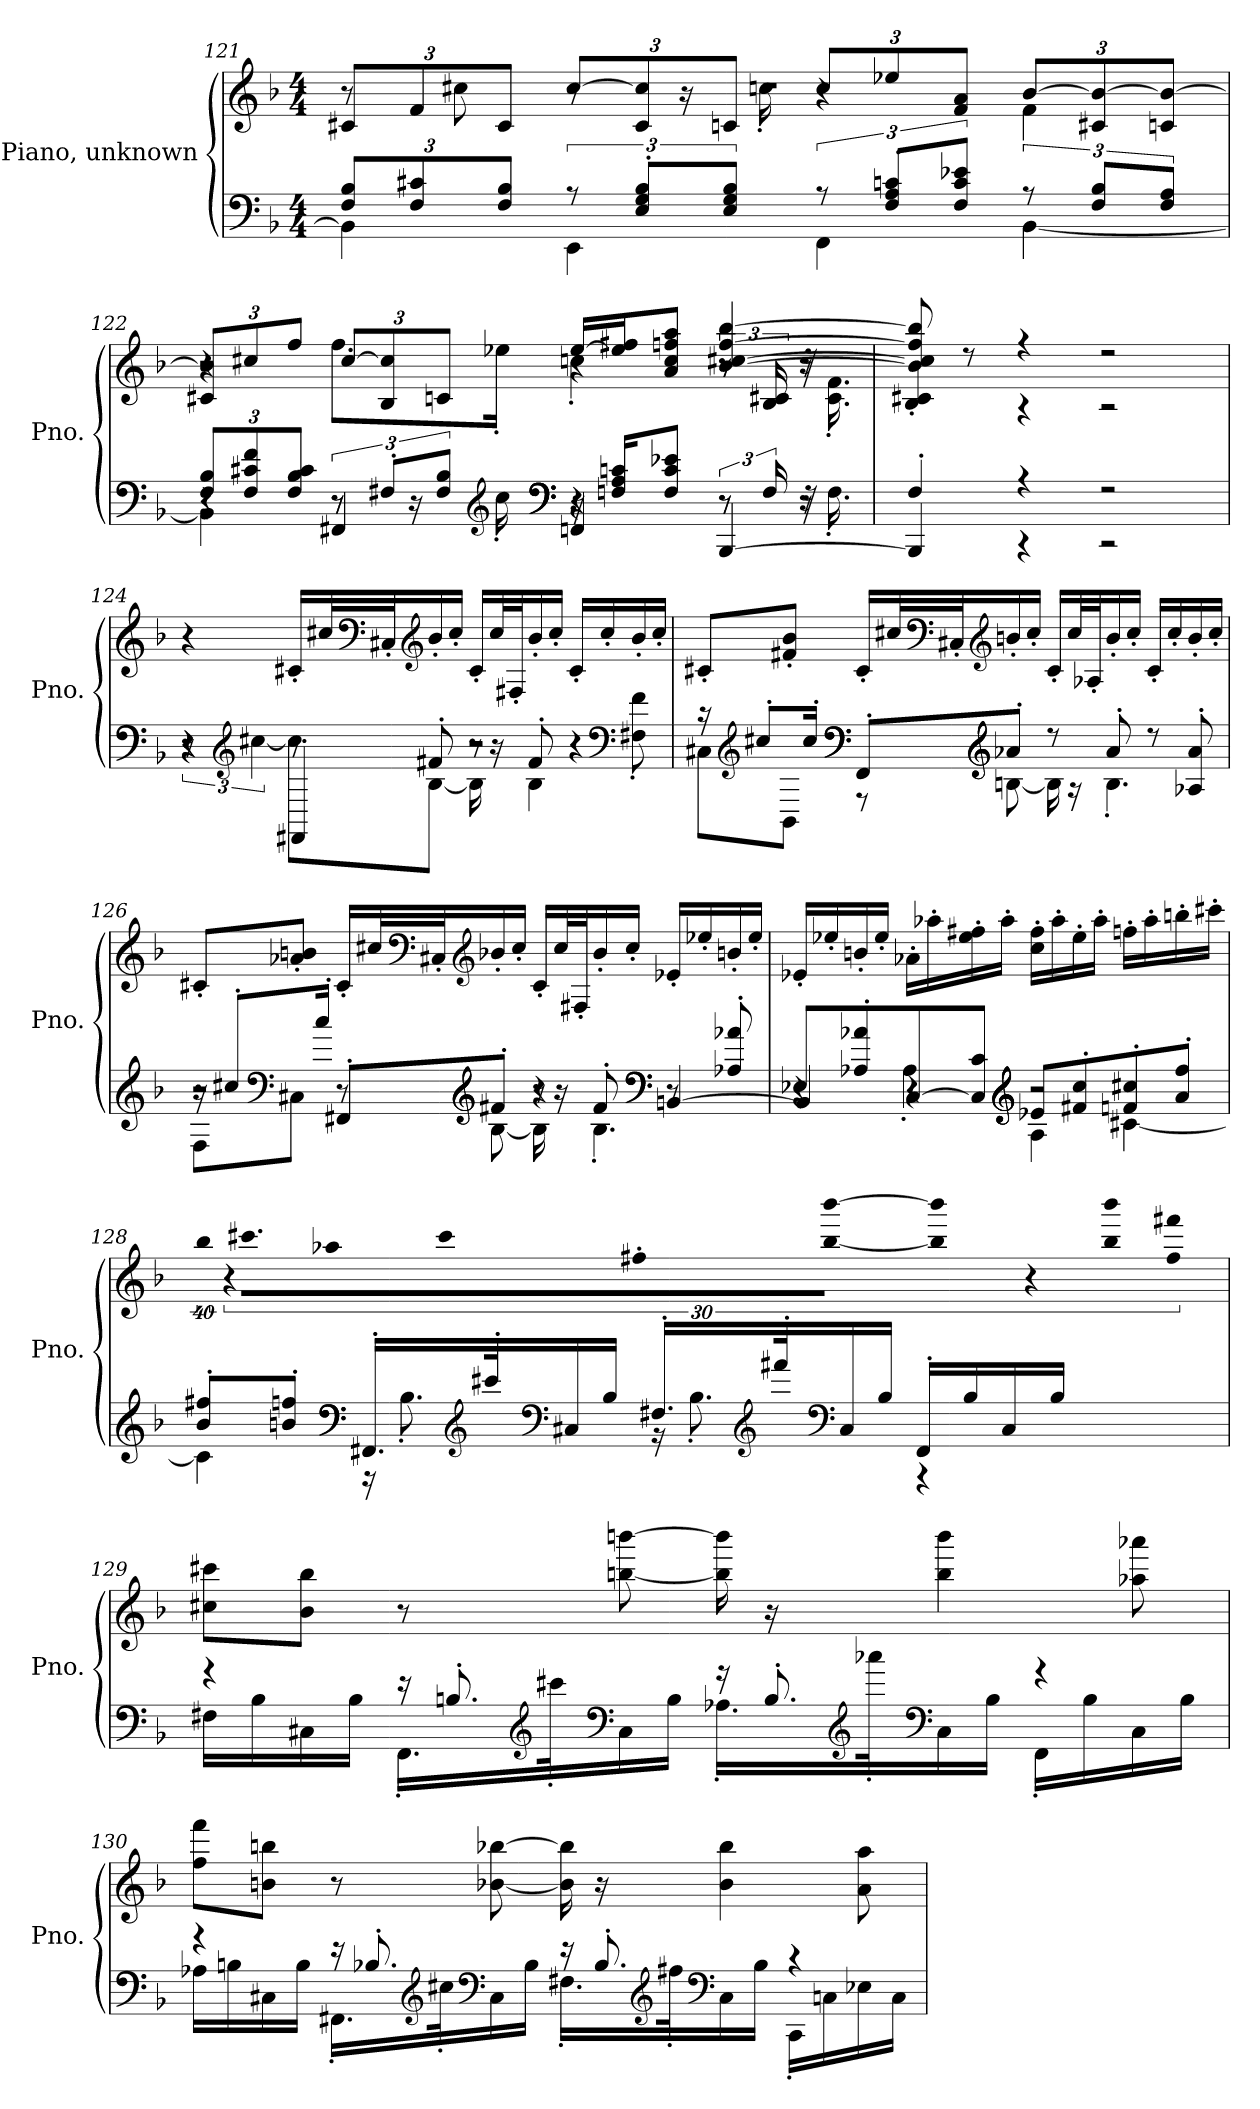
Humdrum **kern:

**kern	**kern
*part1	*part1
*staff2	*staff1
*I"Piano, unknown	*
*I'Pno.	*
!!LO:LB:g=z
*clefF4	*clefG2
*k[b-]	*k[b-]
*M4/4	*M4/4
=121	=121
*	*^
*	*	*^
*Xbrackettup	*	*	*Xbrackettup
*^	*	*	*
12F/ 12B-/L	4BB-\]	1r	8r	12c#X/L
12F/ 12c#X/	.	.	.	12f/
.	.	.	8cc#X\	.
12F/ 12B-/J	.	.	.	12c#/J
*brackettup	*	*	*	*
12r	4EE\	.	8r	[12cc#/L
12E/' 12G/' 12B-/'L	.	.	.	12c#/ 12cc#/]
.	.	.	16r	.
12E/ 12G/ 12B-/J	.	.	.	12cn/J
.	.	.	16ccn'\	.
12r	4FF\	.	4r	12cc/L
12F/' 12A/' 12cn/'L	.	.	.	12ee-X/
12F/ 12c/ 12e-X/J	.	.	.	12f/ 12a/J
12r	[4BB-\	.	4f\	[12b-/L
12F/ 12B-/L	.	.	.	12c#X/ 12b-/_
12F/ 12A/J	.	.	.	12cn/ 12b-/_J
*v	*v	*	*	*
!!LO:LB:g=z	!!	!!
=122	=122	=122	=122
*Xbrackettup	*	*	*
*^	*	*	*
*	*^	*	*	*
12F/ 12B-/L	4BB-\]	4r	2r	4r	12c#X/ 12b-/]L
12F/ 12c#X/ 12f/	.	.	.	.	12cc#X/
12F/ 12B-/ 12c#/J	.	.	.	.	12ff/J
*brackettup	*	*	*	*	*
12r	8r	4FF#X/	.	8.ff\L	[12cc#/L
12F#X'/L	.	.	.	.	12B-/ 12cc#/]
.	16r	.	.	.	.
12F#/ 12B-/J	.	.	.	.	12cn/J
*clefG2	*	*	*	*	*
.	16cc'\	.	.	16ee-X'\Jk	.
*clefF4	*	*	*	*	*
16r	4r	4FFn/	4r	4ccn'\	[16ee-/LL
16Fn/ 16A/ 16cn/KL	.	.	.	.	16ee-/] 16ff#X/J
8F/ 8c/ 8e-X/J	.	.	.	.	8a/ 8cc/ 8ffn/ 8aa/J
*	*	*	*	*	*brackettup
12r	8r	[4BBB-/	[4b-/ [4cc#X/ [4ff/ [4bb-/	8r	12r
24F/	.	.	.	.	24B-/ 24c#X/
8r	32r	.	.	32r	8r
.	16.F'\	.	.	16.c#\' 16.f\'	.
*	*v	*v	*	*	*
*	*	*	*v	*v
=123	=123	=123	=123
4F'/	4BBB-/]	8b-/] 8cc#/] 8ff/] 8bb-/]	4B-/' 4c#X/'
.	.	8r	.
4r	4r	4r	4r
2r	2r	2r	2r
*	*	*v	*v
!!LO:PB:g=z
=124	=124	=124
*	*^	*
4r	12r	4r	4r
*clefG2	*	*	*
.	[6cc#X\	.	.
8r	8cc#\L]	4FF#X'/	16c#X'/LL
.	.	.	32cc#X/L
*	*	*	*clefF4
.	.	.	32C#X'/J
*	*	*	*clefG2
8f#X'/	[8B-\J	.	16b-'/
.	.	.	16cc#'/JJ
8r	16B-\]	2r	16c#'/LL
.	16r	.	32cc#/L
.	.	.	32F#X'/J
8f#'/	4B-\	.	16b-'/
.	.	.	16cc#'/JJ
4r	.	.	16c#'/LL
.	.	.	16cc#'/
*clefF4	*	*	*
.	8F#X\' 8f#\'	.	16b-'/
.	.	.	16cc#'/JJ
*	*v	*v	*
!!LO:LB:g=z
=125	=125	=125
16r	8C#X\L	8c#X'/L
*clefG2	*	*
8cc#X'/L	.	.
.	8BB-\J	8f#X/' 8b-/'J
16cc#'/Jk	.	.
*clefF4	*	*
8FF'/L	8r	16c#'/LL
.	.	32cc#X/L
*	*	*clefF4
.	.	32C#X'/J
*clefG2	*	*clefG2
8a-X'/J	[8Bn\	16bn'/
.	.	16cc#'/JJ
8r	16B\]	16c#'/LL
.	16r	32cc#/L
.	.	32A-X'/J
8a-'/	4.B'\	16b'/
.	.	16cc#'/JJ
8r	.	16c#'/LL
.	.	16cc#'/
8A-X/' 8a-/'	.	16b'/
.	.	16cc#'/JJ
!!LO:LB:g=z
=126	=126	=126
*	*^	*
16r	8F\L	2r	8c#X'/L
8cc#X'/L	.	.	.
*clefF4	*	*	*
.	8C#X\J	.	8a-X/' 8bn/'J
16cc#'/Jk	.	.	.
8FF#X'/L	8r	.	16c#'/LL
.	.	.	32cc#X/L
*	*	*	*clefF4
.	.	.	32C#X'/J
*clefG2	*	*	*clefG2
8f#X'/J	[8B-\	.	16b-X'/
.	.	.	16cc#'/JJ
8r	16B-\]	4r	16c#'/LL
.	16r	.	32cc#/L
.	.	.	32F#X'/J
8f#'/	4.B-'\	.	16b-'/
.	.	.	16cc#'/JJ
*clefF4	*	*	*
8r	.	[4BBn/	16e-X'/LL
.	.	.	16ee-X'/
8A-X/' 8a-X/'	.	.	16bn'/
.	.	.	16ee-'/JJ
!!LO:LB:g=z
=127	=127	=127	=127
8E-X/L	4r	4BB/]	16e-X'/LL
.	.	.	16ee-X'/
8A-X/' 8a-X/'	.	.	16bn'/
.	.	.	16ee-'/JJ
[8C/	4A-'\	4r	16a-X'\LL
.	.	.	16aa-X'\
8C/] 8c/J	.	.	16ee-\' 16ff#X\'
.	.	.	16aa-'\JJ
*clefG2	*	*	*
8e-X/L	4A-\	2r	16cc\' 16ff#\'LL
.	.	.	16aa-'\
8f#X/' 8cc/'	.	.	16ee-'\
.	.	.	16aa-'\JJ
8fn/' 8cc#X/'	[4c#X\	.	16ffn'\LL
.	.	.	16aa-'\
8a-/' 8ff/'J	.	.	16bbn'\
.	.	.	16ccc#X'\JJ
*	*v	*v	*
!!LO:LB:g=z
=128	=128	=128
!	!	!LO:N:vis=32
8b-/' 8ff#X/'L	4c#\]	640%23bb-\
!	!	!LO:N:vis=64
.	.	960%17r
!	!	!LO:N:vis=32.
.	.	1920%103ccc#X\KLL
!	!	!LO:N:vis=16
.	.	1920%137aa-X\
8bn/' 8ffn/'J	.	.
!	!	!LO:N:vis=16
.	.	1920%137ccc#\J
*clefF4	*	*
16.FF#X'/LL	16r	8ff#X'\
.	8.B-'\	.
*clefG2	*	*
32ccc#X'/K	.	.
*clefF4	*	*
16C#X/	.	[8bb-\ [8bbb-\J
16B-/JJ	.	.
16.F#X'/LL	16r	16bb-\] 16bbb-\]
.	8.B-'\	16r
*clefG2	*	*
32fff#X'/K	.	.
*clefF4	*	*
16C#/	.	4bb-\ 4bbb-\
16B-/JJ	.	.
16FF#'/LL	4r	.
16B-/	.	.
16C#/	.	8ff#\ 8fff#X\
16B-/JJ	.	.
!!LO:LB:g=z
=129	=129	=129
4r	16F#X\LL	8cc#X\ 8ccc#X\L
.	16B-\	.
.	16C#X\	8b-\ 8bb-\J
.	16B-\JJ	.
16r	16.FF'\LL	8r
8.Bn'/	.	.
*clefG2	*	*
.	32ccc#X'\K	.
*clefF4	*	*
.	16C#\	[8bbn\ [8bbbn\
.	16B\JJ	.
16r	16.A-X'\LL	16bb\] 16bbb\]
8.B'/	.	16r
*clefG2	*	*
.	32aaa-X'\K	.
*clefF4	*	*
.	16C#\	4bb\ 4bbb\
.	16B\JJ	.
4r	16FF'\LL	.
.	16B\	.
.	16C#\	8aa-X\ 8aaa-X\
.	16B\JJ	.
!!LO:PB:g=z
=130	=130	=130
4r	16A-X\LL	8ff\ 8fff\L
.	16Bn\	.
.	16C#X\	8bn\ 8bbn\J
.	16B\JJ	.
16r	16.FF#X'\LL	8r
8.B-X'/	.	.
*clefG2	*	*
.	32cc#X'\K	.
*clefF4	*	*
.	16C#\	[8b-X\ [8bb-X\
.	16B-\JJ	.
16r	16.F#X'\LL	16b-\] 16bb-\]
8.B-'/	.	16r
*clefG2	*	*
.	32ff#X'\K	.
*clefF4	*	*
.	16C#\	4b-\ 4bb-\
.	16B-\JJ	.
4r	16CC'\LL	.
.	16Cn\	.
.	16E-X\	8a\ 8aa\
.	16C\JJ	.
*v	*v	*
=	=
*-	*-
